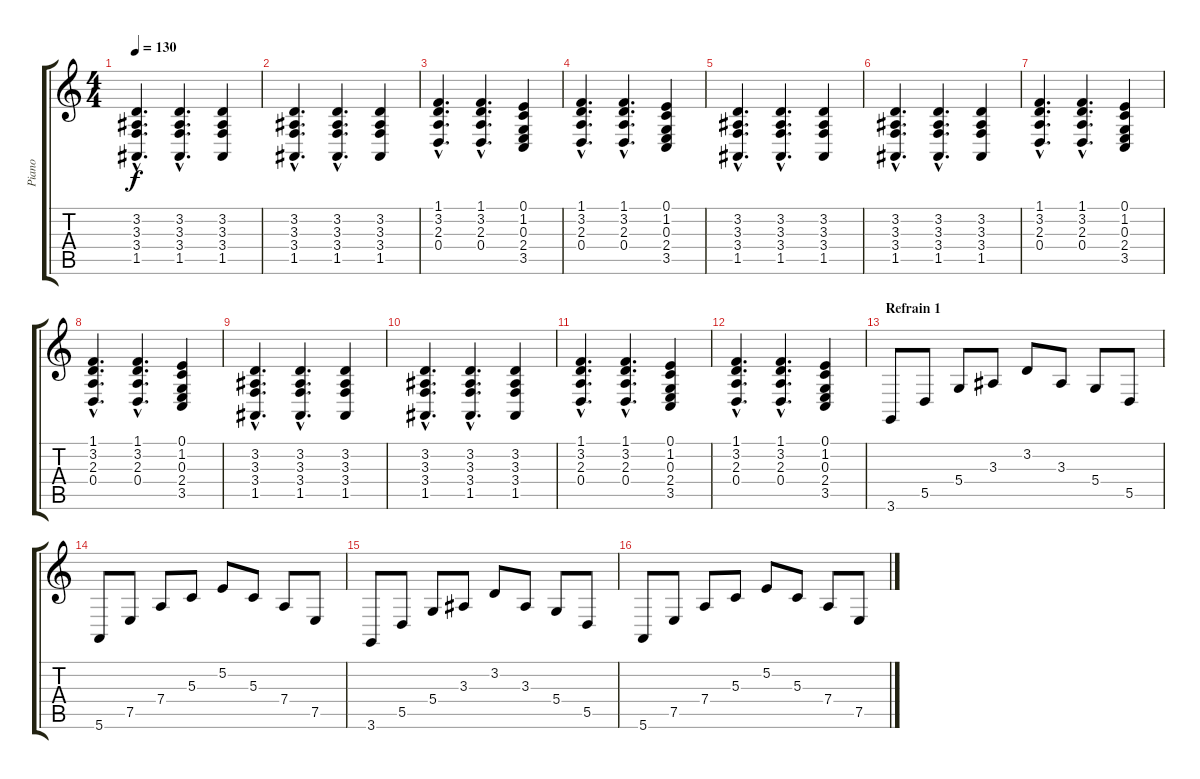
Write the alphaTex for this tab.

\track ("Piano" "Piano") {instrument acousticgrandpiano}
\staff {score tabs}
\tuning (E4 B3 G3 D3 A2 E2) {hide}
\ts (4 4)
\tempo 130
\clef g2
\ks c
(3.2{hac} 3.3{hac} 3.4{hac} 1.5{hac}).4{d dy f} (3.2{hac} 3.3{hac} 3.4{hac} 1.5{hac}).4{d} (3.2 3.3 3.4 1.5).4 |
(3.2{hac} 3.3{hac} 3.4{hac} 1.5{hac}).4{d} (3.2{hac} 3.3{hac} 3.4{hac} 1.5{hac}).4{d} (3.2 3.3 3.4 1.5).4 |
(1.1{hac} 3.2{hac} 2.3{hac} 0.4{hac}).4{d} (1.1{hac} 3.2{hac} 2.3{hac} 0.4{hac}).4{d} (0.1 1.2 0.3 2.4 3.5).4 |
(1.1{hac} 3.2{hac} 2.3{hac} 0.4{hac}).4{d} (1.1{hac} 3.2{hac} 2.3{hac} 0.4{hac}).4{d} (0.1 1.2 0.3 2.4 3.5).4 |
(3.2{hac} 3.3{hac} 3.4{hac} 1.5{hac}).4{d} (3.2{hac} 3.3{hac} 3.4{hac} 1.5{hac}).4{d} (3.2 3.3 3.4 1.5).4 |
(3.2{hac} 3.3{hac} 3.4{hac} 1.5{hac}).4{d} (3.2{hac} 3.3{hac} 3.4{hac} 1.5{hac}).4{d} (3.2 3.3 3.4 1.5).4 |
(1.1{hac} 3.2{hac} 2.3{hac} 0.4{hac}).4{d} (1.1{hac} 3.2{hac} 2.3{hac} 0.4{hac}).4{d} (0.1 1.2 0.3 2.4 3.5).4 |
(1.1{hac} 3.2{hac} 2.3{hac} 0.4{hac}).4{d} (1.1{hac} 3.2{hac} 2.3{hac} 0.4{hac}).4{d} (0.1 1.2 0.3 2.4 3.5).4 |
(3.2{hac} 3.3{hac} 3.4{hac} 1.5{hac}).4{d} (3.2{hac} 3.3{hac} 3.4{hac} 1.5{hac}).4{d} (3.2 3.3 3.4 1.5).4 |
(3.2{hac} 3.3{hac} 3.4{hac} 1.5{hac}).4{d} (3.2{hac} 3.3{hac} 3.4{hac} 1.5{hac}).4{d} (3.2 3.3 3.4 1.5).4 |
(1.1{hac} 3.2{hac} 2.3{hac} 0.4{hac}).4{d} (1.1{hac} 3.2{hac} 2.3{hac} 0.4{hac}).4{d} (0.1 1.2 0.3 2.4 3.5).4 |
(1.1{hac} 3.2{hac} 2.3{hac} 0.4{hac}).4{d} (1.1{hac} 3.2{hac} 2.3{hac} 0.4{hac}).4{d} (0.1 1.2 0.3 2.4 3.5).4 |
\section ("" "Refrain 1")
3.6.8 5.5.8 5.4.8 3.3.8 3.2.8 3.3.8 5.4.8 5.5.8 |
5.6.8 7.5.8 7.4.8 5.3.8 5.2.8 5.3.8 7.4.8 7.5.8 |
3.6.8 5.5.8 5.4.8 3.3.8 3.2.8 3.3.8 5.4.8 5.5.8 |
5.6.8 7.5.8 7.4.8 5.3.8 5.2.8 5.3.8 7.4.8 7.5.8
